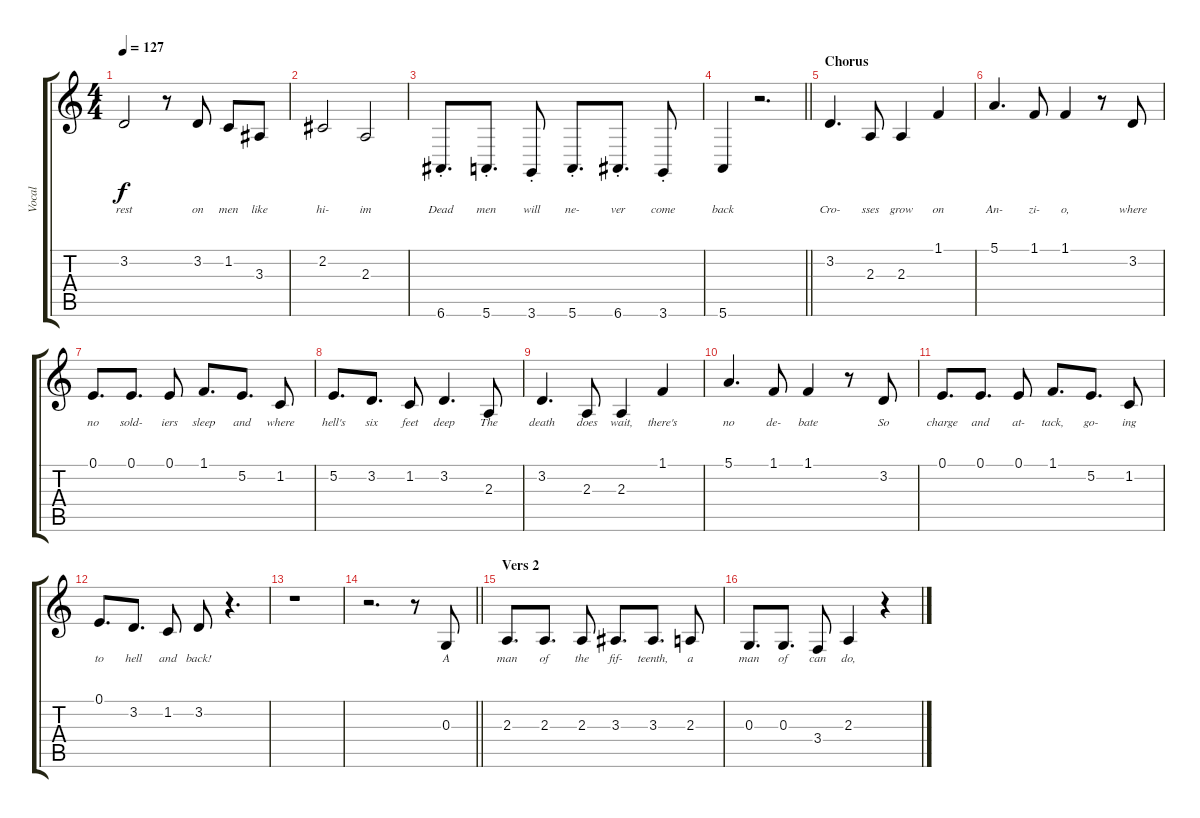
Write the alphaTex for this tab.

\track ("Vocal" "Vocal") {instrument lead2sawtooth}
\staff {score tabs}
\tuning (E4 B3 G3 D3 A2 E2) {hide}
\ts (4 4)
\tempo 127
\clef g2
\ks c
3.2.2{lyrics (0 "rest") lyrics (1 "") lyrics (2 "") lyrics (3 "") lyrics (4 "") dy f} r.8 3.2.8{lyrics (0 "on") lyrics (1 "") lyrics (2 "") lyrics (3 "") lyrics (4 "")} 1.2.8{lyrics (0 "men") lyrics (1 "") lyrics (2 "") lyrics (3 "") lyrics (4 "")} 3.3.8{lyrics (0 "like") lyrics (1 "") lyrics (2 "") lyrics (3 "") lyrics (4 "")} |
2.2.2{lyrics (0 "hi-") lyrics (1 "") lyrics (2 "") lyrics (3 "") lyrics (4 "")} 2.3.2{lyrics (0 "im") lyrics (1 "") lyrics (2 "") lyrics (3 "") lyrics (4 "")} |
6.6{st}.8{d lyrics (0 "Dead") lyrics (1 "") lyrics (2 "") lyrics (3 "") lyrics (4 "")} 5.6{st}.8{d lyrics (0 "men") lyrics (1 "") lyrics (2 "") lyrics (3 "") lyrics (4 "")} 3.6{st}.8{lyrics (0 "will") lyrics (1 "") lyrics (2 "") lyrics (3 "") lyrics (4 "")} 5.6{st}.8{d lyrics (0 "ne-") lyrics (1 "") lyrics (2 "") lyrics (3 "") lyrics (4 "")} 6.6{st}.8{d lyrics (0 "ver") lyrics (1 "") lyrics (2 "") lyrics (3 "") lyrics (4 "")} 3.6{st}.8{lyrics (0 "come") lyrics (1 "") lyrics (2 "") lyrics (3 "") lyrics (4 "")} |
\barLineRight lightlight
5.6.4{lyrics (0 "back") lyrics (1 "") lyrics (2 "") lyrics (3 "") lyrics (4 "")} r.2{d} |
\section ("" "Chorus")
3.2.4{d lyrics (0 "Cro-") lyrics (1 "") lyrics (2 "") lyrics (3 "") lyrics (4 "")} 2.3.8{lyrics (0 "sses") lyrics (1 "") lyrics (2 "") lyrics (3 "") lyrics (4 "")} 2.3.4{lyrics (0 "grow") lyrics (1 "") lyrics (2 "") lyrics (3 "") lyrics (4 "")} 1.1.4{lyrics (0 "on") lyrics (1 "") lyrics (2 "") lyrics (3 "") lyrics (4 "")} |
5.1.4{d lyrics (0 "An-") lyrics (1 "") lyrics (2 "") lyrics (3 "") lyrics (4 "")} 1.1.8{lyrics (0 "zi-") lyrics (1 "") lyrics (2 "") lyrics (3 "") lyrics (4 "")} 1.1.4{lyrics (0 "o,") lyrics (1 "") lyrics (2 "") lyrics (3 "") lyrics (4 "")} r.8 3.2.8{lyrics (0 "where") lyrics (1 "") lyrics (2 "") lyrics (3 "") lyrics (4 "")} |
0.1.8{d lyrics (0 "no") lyrics (1 "") lyrics (2 "") lyrics (3 "") lyrics (4 "")} 0.1.8{d lyrics (0 "sold-") lyrics (1 "") lyrics (2 "") lyrics (3 "") lyrics (4 "")} 0.1.8{lyrics (0 "iers") lyrics (1 "") lyrics (2 "") lyrics (3 "") lyrics (4 "")} 1.1.8{d lyrics (0 "sleep") lyrics (1 "") lyrics (2 "") lyrics (3 "") lyrics (4 "")} 5.2.8{d lyrics (0 "and") lyrics (1 "") lyrics (2 "") lyrics (3 "") lyrics (4 "")} 1.2.8{lyrics (0 "where") lyrics (1 "") lyrics (2 "") lyrics (3 "") lyrics (4 "")} |
5.2.8{d lyrics (0 "hell's") lyrics (1 "") lyrics (2 "") lyrics (3 "") lyrics (4 "")} 3.2.8{d lyrics (0 "six") lyrics (1 "") lyrics (2 "") lyrics (3 "") lyrics (4 "")} 1.2.8{lyrics (0 "feet") lyrics (1 "") lyrics (2 "") lyrics (3 "") lyrics (4 "")} 3.2.4{d lyrics (0 "deep") lyrics (1 "") lyrics (2 "") lyrics (3 "") lyrics (4 "")} 2.3.8{lyrics (0 "The") lyrics (1 "") lyrics (2 "") lyrics (3 "") lyrics (4 "")} |
3.2.4{d lyrics (0 "death") lyrics (1 "") lyrics (2 "") lyrics (3 "") lyrics (4 "")} 2.3.8{lyrics (0 "does") lyrics (1 "") lyrics (2 "") lyrics (3 "") lyrics (4 "")} 2.3.4{lyrics (0 "wait,") lyrics (1 "") lyrics (2 "") lyrics (3 "") lyrics (4 "")} 1.1.4{lyrics (0 "there's") lyrics (1 "") lyrics (2 "") lyrics (3 "") lyrics (4 "")} |
5.1.4{d lyrics (0 "no") lyrics (1 "") lyrics (2 "") lyrics (3 "") lyrics (4 "")} 1.1.8{lyrics (0 "de-") lyrics (1 "") lyrics (2 "") lyrics (3 "") lyrics (4 "")} 1.1.4{lyrics (0 "bate") lyrics (1 "") lyrics (2 "") lyrics (3 "") lyrics (4 "")} r.8 3.2.8{lyrics (0 "So") lyrics (1 "") lyrics (2 "") lyrics (3 "") lyrics (4 "")} |
0.1.8{d lyrics (0 "charge") lyrics (1 "") lyrics (2 "") lyrics (3 "") lyrics (4 "")} 0.1.8{d lyrics (0 "and") lyrics (1 "") lyrics (2 "") lyrics (3 "") lyrics (4 "")} 0.1.8{lyrics (0 "at-") lyrics (1 "") lyrics (2 "") lyrics (3 "") lyrics (4 "")} 1.1.8{d lyrics (0 "tack,") lyrics (1 "") lyrics (2 "") lyrics (3 "") lyrics (4 "")} 5.2.8{d lyrics (0 "go-") lyrics (1 "") lyrics (2 "") lyrics (3 "") lyrics (4 "")} 1.2.8{lyrics (0 "ing") lyrics (1 "") lyrics (2 "") lyrics (3 "") lyrics (4 "")} |
0.1.8{d lyrics (0 "to") lyrics (1 "") lyrics (2 "") lyrics (3 "") lyrics (4 "")} 3.2.8{d lyrics (0 "hell") lyrics (1 "") lyrics (2 "") lyrics (3 "") lyrics (4 "")} 1.2.8{lyrics (0 "and") lyrics (1 "") lyrics (2 "") lyrics (3 "") lyrics (4 "")} 3.2.8{lyrics (0 "back!") lyrics (1 "") lyrics (2 "") lyrics (3 "") lyrics (4 "")} r.4{d} |
r.1 |
\barLineRight lightlight
r.2{d} r.8 0.3.8{lyrics (0 "A") lyrics (1 "") lyrics (2 "") lyrics (3 "") lyrics (4 "")} |
\section ("" "Vers 2")
2.3.8{d lyrics (0 "man") lyrics (1 "") lyrics (2 "") lyrics (3 "") lyrics (4 "")} 2.3.8{d lyrics (0 "of") lyrics (1 "") lyrics (2 "") lyrics (3 "") lyrics (4 "")} 2.3.8{lyrics (0 "the") lyrics (1 "") lyrics (2 "") lyrics (3 "") lyrics (4 "")} 3.3.8{d lyrics (0 "fif-") lyrics (1 "") lyrics (2 "") lyrics (3 "") lyrics (4 "")} 3.3.8{d lyrics (0 "teenth,") lyrics (1 "") lyrics (2 "") lyrics (3 "") lyrics (4 "")} 2.3.8{lyrics (0 "a") lyrics (1 "") lyrics (2 "") lyrics (3 "") lyrics (4 "")} |
0.3.8{d lyrics (0 "man") lyrics (1 "") lyrics (2 "") lyrics (3 "") lyrics (4 "")} 0.3.8{d lyrics (0 "of") lyrics (1 "") lyrics (2 "") lyrics (3 "") lyrics (4 "")} 3.4.8{lyrics (0 "can") lyrics (1 "") lyrics (2 "") lyrics (3 "") lyrics (4 "")} 2.3.4{lyrics (0 "do,") lyrics (1 "") lyrics (2 "") lyrics (3 "") lyrics (4 "")} r.4
